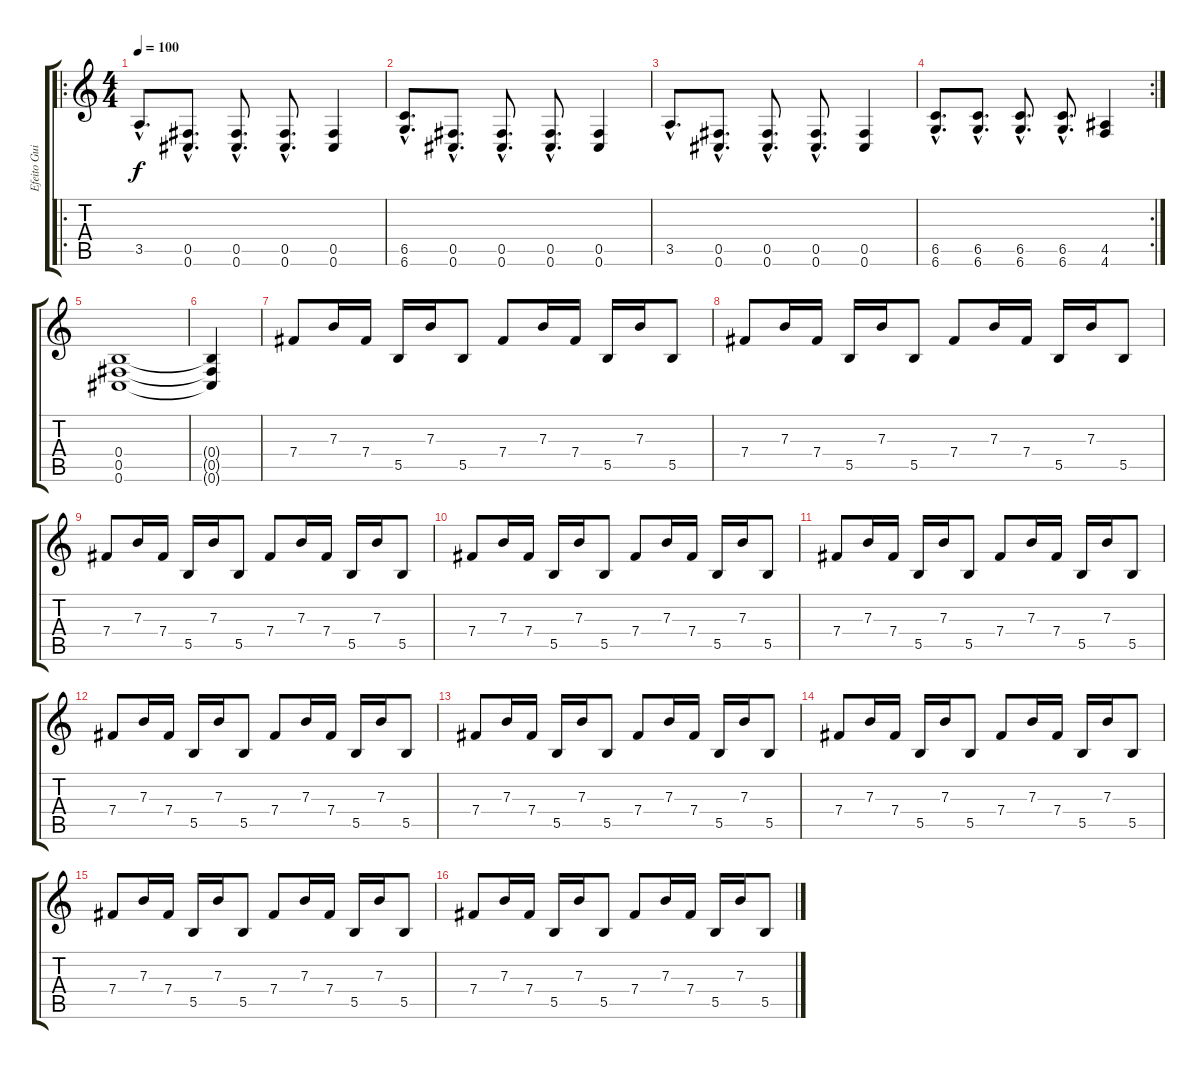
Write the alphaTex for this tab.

\track ("Efeito Guitarra" "Efeito Gui") {instrument overdrivenguitar}
\staff {score tabs}
\tuning (Db4 Ab3 E3 B2 Gb2 Db2) {hide}
\ro
\ts (4 4)
\tempo 100
\clef g2
\ks c
3.5{hac}.8{d dy f} (0.5{hac} 0.6{hac}).8{d} (0.5{hac} 0.6{hac}).8{d} (0.5{hac} 0.6{hac}).8{d} (0.5 0.6).4 |
(6.5{hac} 6.6{hac}).8{d} (0.5{hac} 0.6{hac}).8{d} (0.5{hac} 0.6{hac}).8{d} (0.5{hac} 0.6{hac}).8{d} (0.5 0.6).4 |
3.5{hac}.8{d} (0.5{hac} 0.6{hac}).8{d} (0.5{hac} 0.6{hac}).8{d} (0.5{hac} 0.6{hac}).8{d} (0.5 0.6).4 |
\rc 2
(6.5{hac} 6.6{hac}).8{d} (6.5{hac} 6.6{hac}).8{d} (6.5{hac} 6.6{hac}).8{d} (6.5{hac} 6.6{hac}).8{d} (4.5 4.6).4 |
(0.4 0.5 0.6).1 |
(0.4{t} 0.5{t} 0.6{t}).4 |
7.4.8 7.3.16 7.4.16 5.5.16 7.3.16 5.5.8 7.4.8 7.3.16 7.4.16 5.5.16 7.3.16 5.5.8 |
7.4.8 7.3.16 7.4.16 5.5.16 7.3.16 5.5.8 7.4.8 7.3.16 7.4.16 5.5.16 7.3.16 5.5.8 |
7.4.8 7.3.16 7.4.16 5.5.16 7.3.16 5.5.8 7.4.8 7.3.16 7.4.16 5.5.16 7.3.16 5.5.8 |
7.4.8 7.3.16 7.4.16 5.5.16 7.3.16 5.5.8 7.4.8 7.3.16 7.4.16 5.5.16 7.3.16 5.5.8 |
7.4.8 7.3.16 7.4.16 5.5.16 7.3.16 5.5.8 7.4.8 7.3.16 7.4.16 5.5.16 7.3.16 5.5.8 |
7.4.8 7.3.16 7.4.16 5.5.16 7.3.16 5.5.8 7.4.8 7.3.16 7.4.16 5.5.16 7.3.16 5.5.8 |
7.4.8 7.3.16 7.4.16 5.5.16 7.3.16 5.5.8 7.4.8 7.3.16 7.4.16 5.5.16 7.3.16 5.5.8 |
7.4.8 7.3.16 7.4.16 5.5.16 7.3.16 5.5.8 7.4.8 7.3.16 7.4.16 5.5.16 7.3.16 5.5.8 |
7.4.8 7.3.16 7.4.16 5.5.16 7.3.16 5.5.8 7.4.8 7.3.16 7.4.16 5.5.16 7.3.16 5.5.8 |
7.4.8 7.3.16 7.4.16 5.5.16 7.3.16 5.5.8 7.4.8 7.3.16 7.4.16 5.5.16 7.3.16 5.5.8
